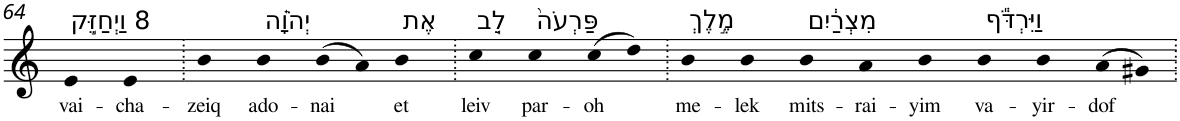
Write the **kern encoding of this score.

**kern	**text
*part1	*part1
*staff1	*staff1
*I"Piano	*
*I'Pno	*
!!LO:PB:g=z
*clefG2	*
*k[]	*
=64	=64
!LO:TX:a:t=8 וַיְחַזֵּ֣ק	!
!	!LO:LY:b
4e	vai-
!	!LO:LY:b
4e	-cha-
=65.	=65.
!	!LO:LY:b
4b	-zeiq
!LO:TX:a:t=יְהֹוָ֗ה	!
!	!LO:LY:b
4b	ado-
!	!LO:LY:b
(>8b	-nai
8a)	.
!LO:TX:a:t=אֶת	!
!	!LO:LY:b
4b	et
=66.	=66.
!LO:TX:a:t=לֵ֤ב	!
!	!LO:LY:b
4cc	leiv
!LO:TX:a:t=פַּרְעֹה֙	!
!	!LO:LY:b
4cc	par-
!	!LO:LY:b
(>8cc	-oh
8dd)	.
=67.	=67.
!LO:TX:a:t=מֶ֣לֶךְ	!
!	!LO:LY:b
4b	me-
!	!LO:LY:b
4b	-lek
!LO:TX:a:t=מִצְרַ֔יִם	!
!	!LO:LY:b
4b	mits-
!	!LO:LY:b
4a	-rai-
!	!LO:LY:b
4b	-yim
!LO:TX:a:t=וַיִּרְדֹּ֕ף	!
!	!LO:LY:b
4b	va-
!	!LO:LY:b
4b	-yir-
!	!LO:LY:b
(>8a	-dof
8g#X)	.
=.	=.
*-	*-
